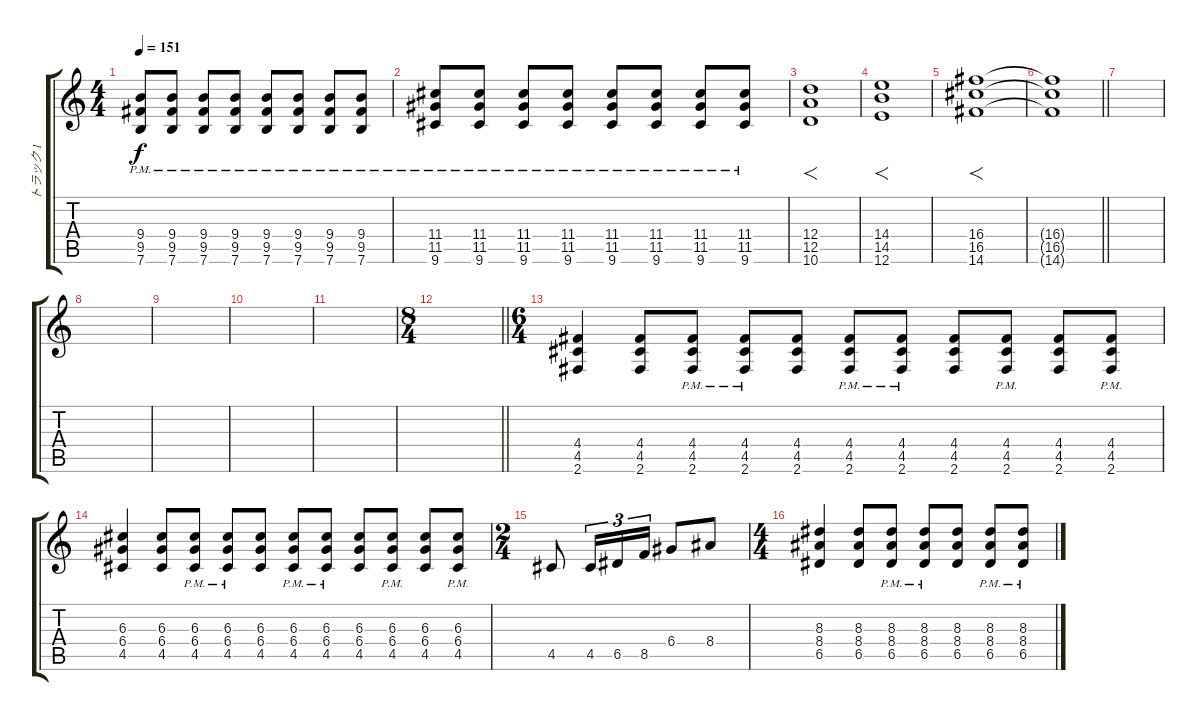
\track ("トラック 1" "トラック 1") {instrument overdrivenguitar}
\staff {score tabs}
\tuning (E4 B3 G3 D3 A2 E2) {hide}
\ts (4 4)
\tempo 151
\clef g2
\ks c
(9.4{pm} 9.5{pm} 7.6{pm}).8{dy f} (9.4{pm} 9.5{pm} 7.6{pm}).8 (9.4{pm} 9.5{pm} 7.6{pm}).8 (9.4{pm} 9.5{pm} 7.6{pm}).8 (9.4{pm} 9.5{pm} 7.6{pm}).8 (9.4{pm} 9.5{pm} 7.6{pm}).8 (9.4{pm} 9.5{pm} 7.6{pm}).8 (9.4{pm} 9.5{pm} 7.6{pm}).8 |
(11.4{pm} 11.5{pm} 9.6{pm}).8 (11.4{pm} 11.5{pm} 9.6{pm}).8 (11.4{pm} 11.5{pm} 9.6{pm}).8 (11.4{pm} 11.5{pm} 9.6{pm}).8 (11.4{pm} 11.5{pm} 9.6{pm}).8 (11.4{pm} 11.5{pm} 9.6{pm}).8 (11.4{pm} 11.5{pm} 9.6{pm}).8 (11.4{pm} 11.5{pm} 9.6{pm}).8 |
(12.4 12.5 10.6).1{f} |
(14.4 14.5 12.6).1{f} |
(16.4 16.5 14.6).1{f} |
\barLineRight lightlight
(16.4{t} 16.5{t} 14.6{t}).1 |
|
|
|
|
|
\ts (8 4)
\barLineRight lightlight
|
\ts (6 4)
(4.4 4.5 2.6).4 (4.4 4.5 2.6).8 (4.4{pm} 4.5{pm} 2.6{pm}).8 (4.4{pm} 4.5{pm} 2.6{pm}).8 (4.4 4.5 2.6).8 (4.4{pm} 4.5{pm} 2.6{pm}).8 (4.4{pm} 4.5{pm} 2.6{pm}).8 (4.4 4.5 2.6).8 (4.4{pm} 4.5{pm} 2.6{pm}).8 (4.4 4.5 2.6).8 (4.4{pm} 4.5{pm} 2.6{pm}).8 |
(6.3 6.4 4.5).4 (6.3 6.4 4.5).8 (6.3{pm} 6.4{pm} 4.5{pm}).8 (6.3{pm} 6.4{pm} 4.5{pm}).8 (6.3 6.4 4.5).8 (6.3{pm} 6.4{pm} 4.5{pm}).8 (6.3{pm} 6.4{pm} 4.5{pm}).8 (6.3 6.4 4.5).8 (6.3{pm} 6.4{pm} 4.5{pm}).8 (6.3 6.4 4.5).8 (6.3{pm} 6.4{pm} 4.5{pm}).8 |
\ts (2 4)
4.5.8 4.5.16{tu (3 2)} 6.5.16{tu (3 2)} 8.5.16{tu (3 2)} 6.4.8 8.4.8 |
\ts (4 4)
(8.3 8.4 6.5).4 (8.3 8.4 6.5).8 (8.3{pm} 8.4{pm} 6.5{pm}).8 (8.3{pm} 8.4{pm} 6.5{pm}).8 (8.3 8.4 6.5).8 (8.3{pm} 8.4{pm} 6.5{pm}).8 (8.3{pm} 8.4{pm} 6.5{pm}).8
